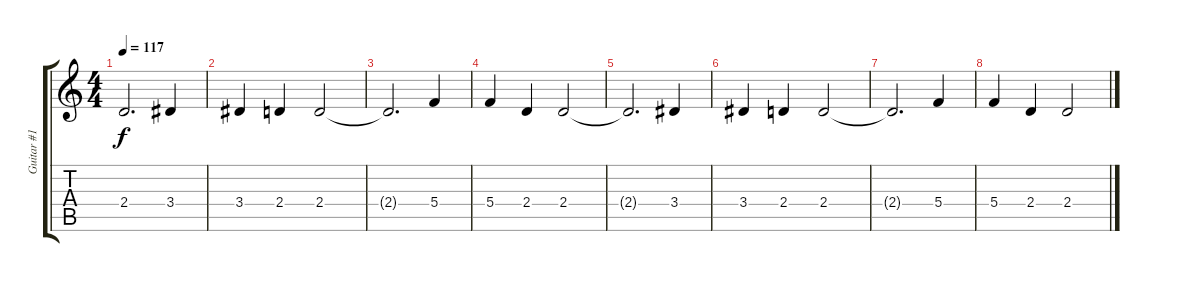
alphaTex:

\track ("Guitar #1" "Guitar #1") {instrument distortionguitar}
\staff {score tabs}
\tuning (D4 A3 F3 C3 G2 C2) {hide}
\ts (4 4)
\tempo 117
\clef g2
\ks c
2.4{t}.2{d dy f} 3.4.4 |
3.4.4 2.4.4 2.4.2 |
2.4{t}.2{d} 5.4.4 |
5.4.4 2.4.4 2.4.2 |
2.4{t}.2{d} 3.4.4 |
3.4.4 2.4.4 2.4.2 |
2.4{t}.2{d} 5.4.4 |
5.4.4 2.4.4 2.4.2
